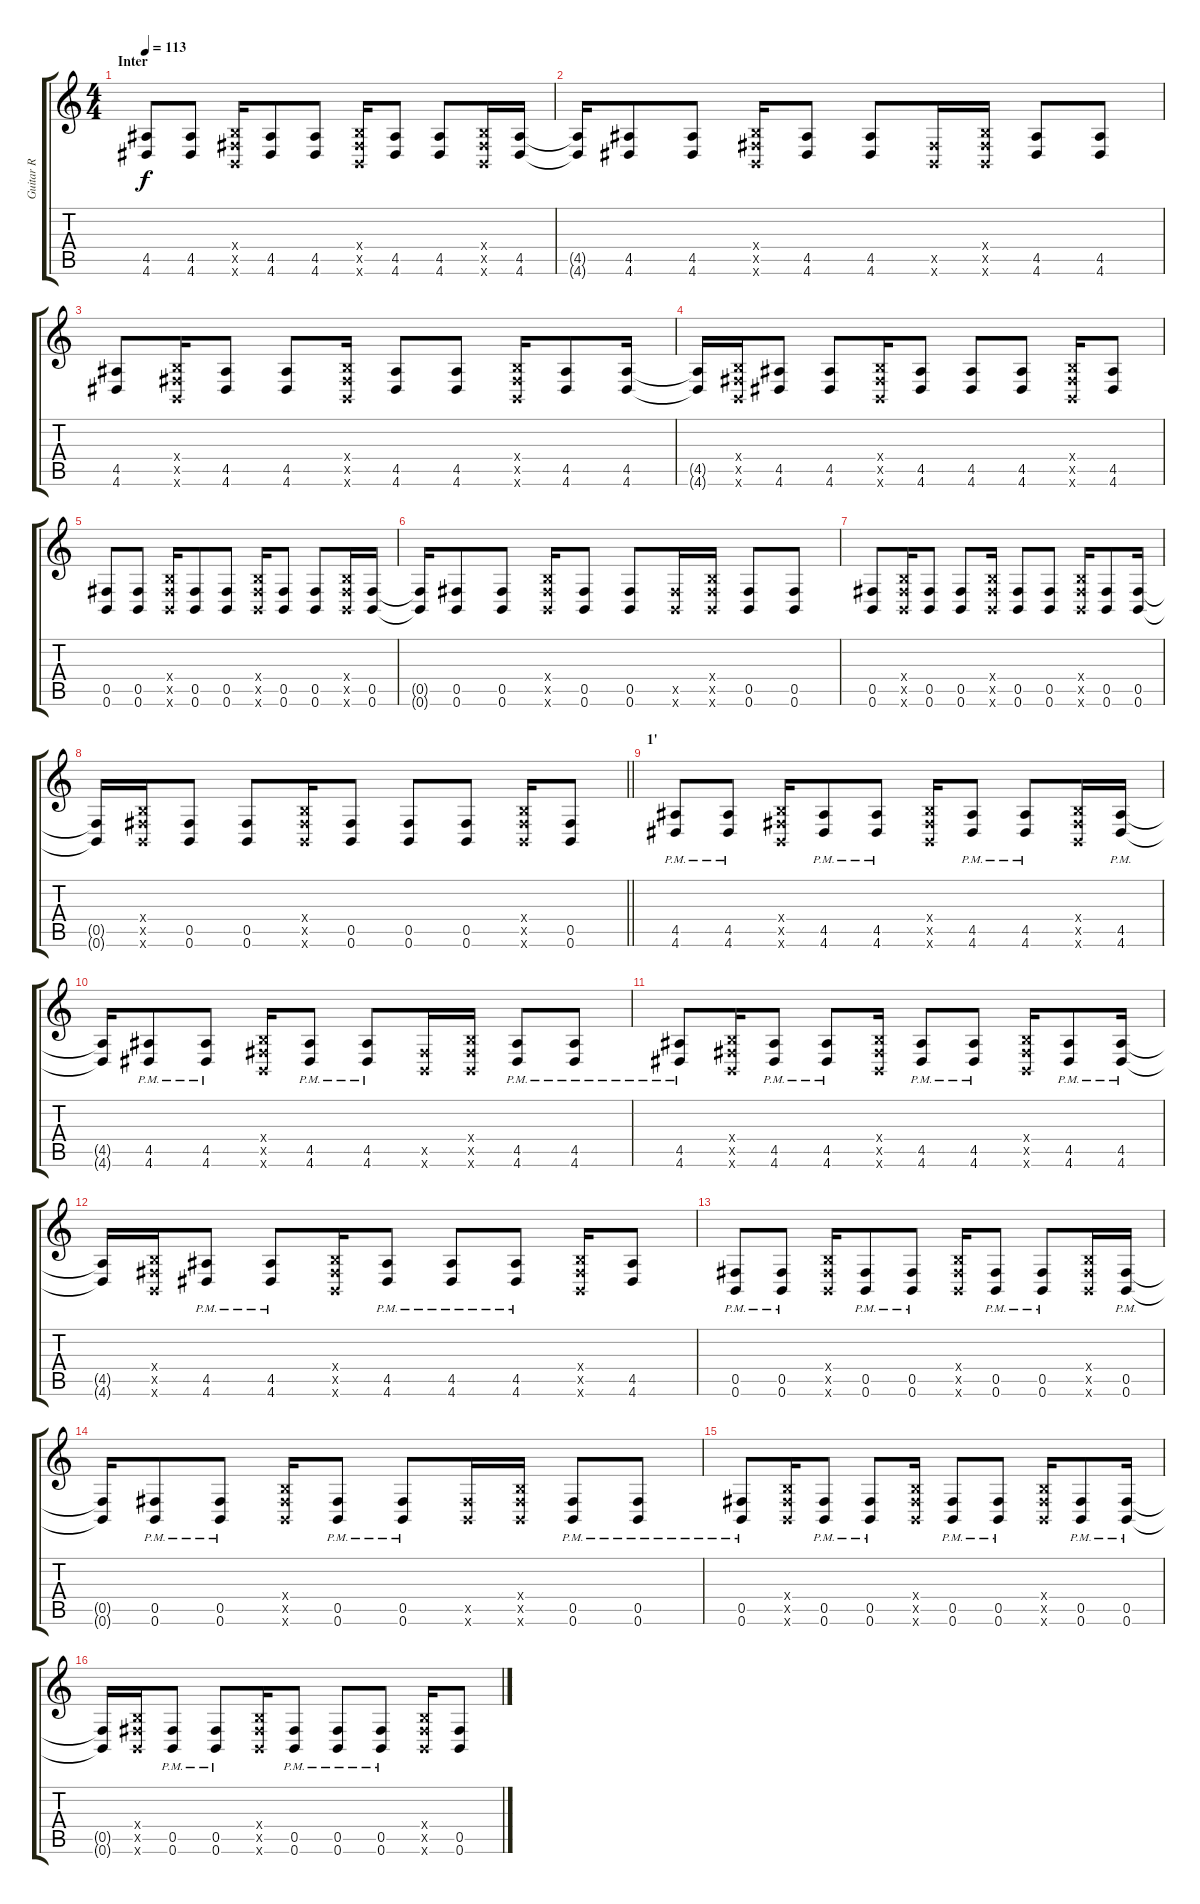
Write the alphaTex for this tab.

\track ("Guitar R" "Guitar R") {instrument distortionguitar}
\staff {score tabs}
\tuning (Db4 Ab3 E3 B2 Gb2 B1) {hide}
\ts (4 4)
\section ("" "Inter")
\tempo 113
\clef g2
\ks c
(4.5 4.6).8{dy f} (4.5 4.6).8 (0.4{x} 0.5{x} 0.6{x}).16 (4.5 4.6).8 (4.5 4.6).8 (0.4{x} 0.5{x} 0.6{x}).16 (4.5 4.6).8 (4.5 4.6).8 (0.4{x} 0.5{x} 0.6{x}).16 (4.5 4.6).16 |
(4.5{t} 4.6{t}).16 (4.5 4.6).8 (4.5 4.6).8 (0.4{x} 0.5{x} 0.6{x}).16 (4.5 4.6).8 (4.5 4.6).8 (0.5{x} 0.6{x}).16 (0.4{x} 0.5{x} 0.6{x}).16 (4.5 4.6).8 (4.5 4.6).8 |
(4.5 4.6).8 (0.4{x} 0.5{x} 0.6{x}).16 (4.5 4.6).8 (4.5 4.6).8 (0.4{x} 0.5{x} 0.6{x}).16 (4.5 4.6).8 (4.5 4.6).8 (0.4{x} 0.5{x} 0.6{x}).16 (4.5 4.6).8 (4.5 4.6).16 |
(4.5{t} 4.6{t}).16 (0.4{x} 0.5{x} 0.6{x}).16 (4.5 4.6).8 (4.5 4.6).8 (0.4{x} 0.5{x} 0.6{x}).16 (4.5 4.6).8 (4.5 4.6).8 (4.5 4.6).8 (0.4{x} 0.5{x} 0.6{x}).16 (4.5 4.6).8 |
(0.5 0.6).8 (0.5 0.6).8 (0.4{x} 0.5{x} 0.6{x}).16 (0.5 0.6).8 (0.5 0.6).8 (0.4{x} 0.5{x} 0.6{x}).16 (0.5 0.6).8 (0.5 0.6).8 (0.4{x} 0.5{x} 0.6{x}).16 (0.5 0.6).16 |
(0.5{t} 0.6{t}).16 (0.5 0.6).8 (0.5 0.6).8 (0.4{x} 0.5{x} 0.6{x}).16 (0.5 0.6).8 (0.5 0.6).8 (0.5{x} 0.6{x}).16 (0.4{x} 0.5{x} 0.6{x}).16 (0.5 0.6).8 (0.5 0.6).8 |
(0.5 0.6).8 (0.4{x} 0.5{x} 0.6{x}).16 (0.5 0.6).8 (0.5 0.6).8 (0.4{x} 0.5{x} 0.6{x}).16 (0.5 0.6).8 (0.5 0.6).8 (0.4{x} 0.5{x} 0.6{x}).16 (0.5 0.6).8 (0.5 0.6).16 |
\barLineRight lightlight
(0.5{t} 0.6{t}).16 (0.4{x} 0.5{x} 0.6{x}).16 (0.5 0.6).8 (0.5 0.6).8 (0.4{x} 0.5{x} 0.6{x}).16 (0.5 0.6).8 (0.5 0.6).8 (0.5 0.6).8 (0.4{x} 0.5{x} 0.6{x}).16 (0.5 0.6).8 |
\section ("" "1'")
(4.5{pm} 4.6{pm}).8 (4.5{pm} 4.6{pm}).8 (0.4{x} 0.5{x} 0.6{x}).16 (4.5{pm} 4.6{pm}).8 (4.5{pm} 4.6{pm}).8 (0.4{x} 0.5{x} 0.6{x}).16 (4.5{pm} 4.6{pm}).8 (4.5{pm} 4.6{pm}).8 (0.4{x} 0.5{x} 0.6{x}).16 (4.5{pm} 4.6{pm}).16 |
(4.5{t} 4.6{t}).16 (4.5{pm} 4.6{pm}).8 (4.5{pm} 4.6{pm}).8 (0.4{x} 0.5{x} 0.6{x}).16 (4.5{pm} 4.6{pm}).8 (4.5{pm} 4.6{pm}).8 (0.5{x} 0.6{x}).16 (0.4{x} 0.5{x} 0.6{x}).16 (4.5{pm} 4.6{pm}).8 (4.5{pm} 4.6{pm}).8 |
(4.5{pm} 4.6{pm}).8 (0.4{x} 0.5{x} 0.6{x}).16 (4.5{pm} 4.6{pm}).8 (4.5{pm} 4.6{pm}).8 (0.4{x} 0.5{x} 0.6{x}).16 (4.5{pm} 4.6{pm}).8 (4.5{pm} 4.6{pm}).8 (0.4{x} 0.5{x} 0.6{x}).16 (4.5{pm} 4.6{pm}).8 (4.5{pm} 4.6{pm}).16 |
(4.5{t} 4.6{t}).16 (0.4{x} 0.5{x} 0.6{x}).16 (4.5{pm} 4.6{pm}).8 (4.5{pm} 4.6{pm}).8 (0.4{x} 0.5{x} 0.6{x}).16 (4.5{pm} 4.6{pm}).8 (4.5{pm} 4.6{pm}).8 (4.5{pm} 4.6{pm}).8 (0.4{x} 0.5{x} 0.6{x}).16 (4.5 4.6).8 |
(0.5{pm} 0.6{pm}).8 (0.5{pm} 0.6{pm}).8 (0.4{x} 0.5{x} 0.6{x}).16 (0.5{pm} 0.6{pm}).8 (0.5{pm} 0.6{pm}).8 (0.4{x} 0.5{x} 0.6{x}).16 (0.5{pm} 0.6{pm}).8 (0.5{pm} 0.6{pm}).8 (0.4{x} 0.5{x} 0.6{x}).16 (0.5{pm} 0.6{pm}).16 |
(0.5{t} 0.6{t}).16 (0.5{pm} 0.6{pm}).8 (0.5{pm} 0.6{pm}).8 (0.4{x} 0.5{x} 0.6{x}).16 (0.5{pm} 0.6{pm}).8 (0.5{pm} 0.6{pm}).8 (0.5{x} 0.6{x}).16 (0.4{x} 0.5{x} 0.6{x}).16 (0.5{pm} 0.6{pm}).8 (0.5{pm} 0.6{pm}).8 |
(0.5{pm} 0.6{pm}).8 (0.4{x} 0.5{x} 0.6{x}).16 (0.5{pm} 0.6{pm}).8 (0.5{pm} 0.6{pm}).8 (0.4{x} 0.5{x} 0.6{x}).16 (0.5{pm} 0.6{pm}).8 (0.5{pm} 0.6{pm}).8 (0.4{x} 0.5{x} 0.6{x}).16 (0.5{pm} 0.6{pm}).8 (0.5{pm} 0.6{pm}).16 |
(0.5{t} 0.6{t}).16 (0.4{x} 0.5{x} 0.6{x}).16 (0.5{pm} 0.6{pm}).8 (0.5{pm} 0.6{pm}).8 (0.4{x} 0.5{x} 0.6{x}).16 (0.5{pm} 0.6{pm}).8 (0.5{pm} 0.6{pm}).8 (0.5{pm} 0.6{pm}).8 (0.4{x} 0.5{x} 0.6{x}).16 (0.5 0.6).8
